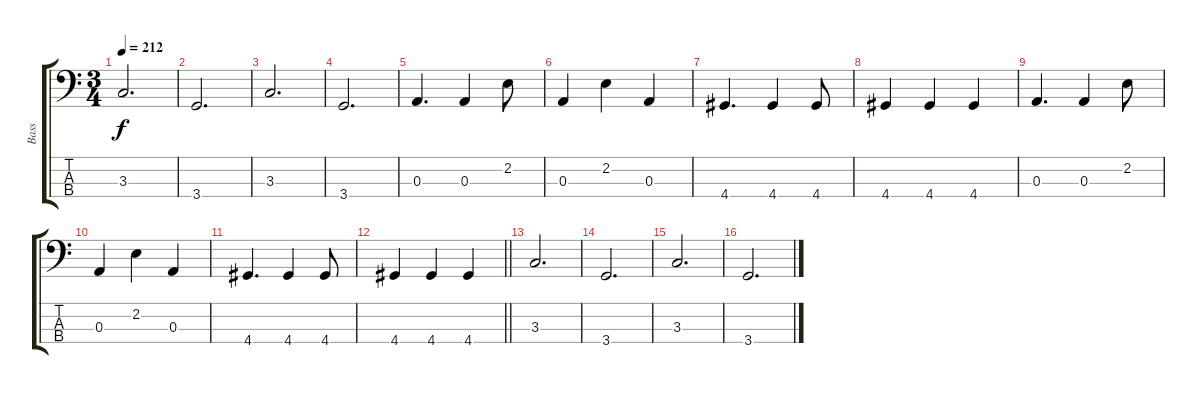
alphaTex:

\track ("Bass" "Bass") {instrument electricbassfinger}
\staff {score tabs}
\tuning (G2 D2 A1 E1) {hide}
\ts (3 4)
\tempo 212
\clef f4
\ks c
3.3.2{d dy f} |
3.4.2{d} |
3.3.2{d} |
3.4.2{d} |
0.3.4{d} 0.3.4 2.2.8 |
0.3.4 2.2.4 0.3.4 |
4.4.4{d} 4.4.4 4.4.8 |
4.4.4 4.4.4 4.4.4 |
0.3.4{d} 0.3.4 2.2.8 |
0.3.4 2.2.4 0.3.4 |
4.4.4{d} 4.4.4 4.4.8 |
\barLineRight lightlight
4.4.4 4.4.4 4.4.4 |
3.3.2{d} |
3.4.2{d} |
3.3.2{d} |
3.4.2{d}
